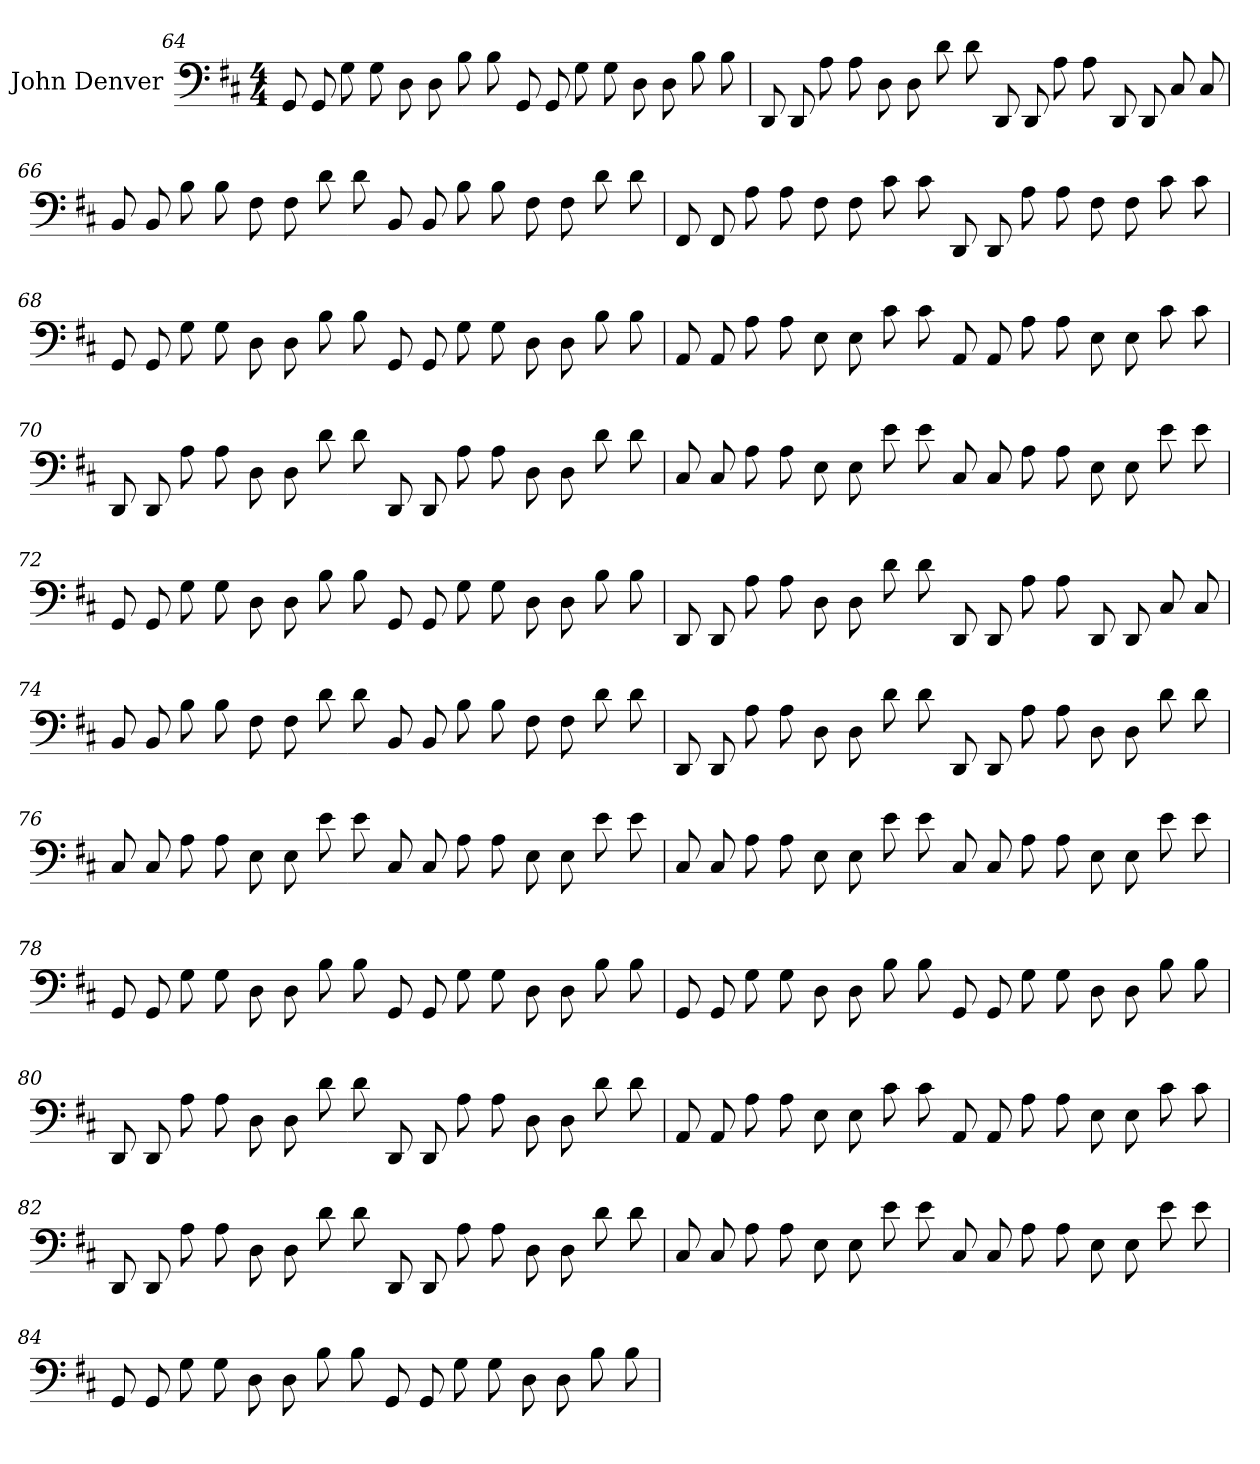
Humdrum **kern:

**kern
*part1
*staff1
*I"John Denver
*
*k[f#c#]
*M4/4
=64
8GG
8GG
8G
8G
8D
8D
8B
8B
8GG
8GG
8G
8G
8D
8D
8B
8B
=65
8DD
8DD
8A
8A
8D
8D
8d
8d
8DD
8DD
8A
8A
8DD
8DD
8C#
8C#
=66
8BB
8BB
8B
8B
8F#
8F#
8d
8d
8BB
8BB
8B
8B
8F#
8F#
8d
8d
=67
8FF#
8FF#
8A
8A
8F#
8F#
8c#
8c#
8DD
8DD
8A
8A
8F#
8F#
8c#
8c#
=68
8GG
8GG
8G
8G
8D
8D
8B
8B
8GG
8GG
8G
8G
8D
8D
8B
8B
=69
8AA
8AA
8A
8A
8E
8E
8c#
8c#
8AA
8AA
8A
8A
8E
8E
8c#
8c#
=70
8DD
8DD
8A
8A
8D
8D
8d
8d
8DD
8DD
8A
8A
8D
8D
8d
8d
=71
8C#
8C#
8A
8A
8E
8E
8e
8e
8C#
8C#
8A
8A
8E
8E
8e
8e
=72
8GG
8GG
8G
8G
8D
8D
8B
8B
8GG
8GG
8G
8G
8D
8D
8B
8B
=73
8DD
8DD
8A
8A
8D
8D
8d
8d
8DD
8DD
8A
8A
8DD
8DD
8C#
8C#
=74
8BB
8BB
8B
8B
8F#
8F#
8d
8d
8BB
8BB
8B
8B
8F#
8F#
8d
8d
=75
8DD
8DD
8A
8A
8D
8D
8d
8d
8DD
8DD
8A
8A
8D
8D
8d
8d
=76
8C#
8C#
8A
8A
8E
8E
8e
8e
8C#
8C#
8A
8A
8E
8E
8e
8e
=77
8C#
8C#
8A
8A
8E
8E
8e
8e
8C#
8C#
8A
8A
8E
8E
8e
8e
=78
8GG
8GG
8G
8G
8D
8D
8B
8B
8GG
8GG
8G
8G
8D
8D
8B
8B
=79
8GG
8GG
8G
8G
8D
8D
8B
8B
8GG
8GG
8G
8G
8D
8D
8B
8B
=80
8DD
8DD
8A
8A
8D
8D
8d
8d
8DD
8DD
8A
8A
8D
8D
8d
8d
=81
8AA
8AA
8A
8A
8E
8E
8c#
8c#
8AA
8AA
8A
8A
8E
8E
8c#
8c#
=82
8DD
8DD
8A
8A
8D
8D
8d
8d
8DD
8DD
8A
8A
8D
8D
8d
8d
=83
8C#
8C#
8A
8A
8E
8E
8e
8e
8C#
8C#
8A
8A
8E
8E
8e
8e
=84
8GG
8GG
8G
8G
8D
8D
8B
8B
8GG
8GG
8G
8G
8D
8D
8B
8B
=
*-
